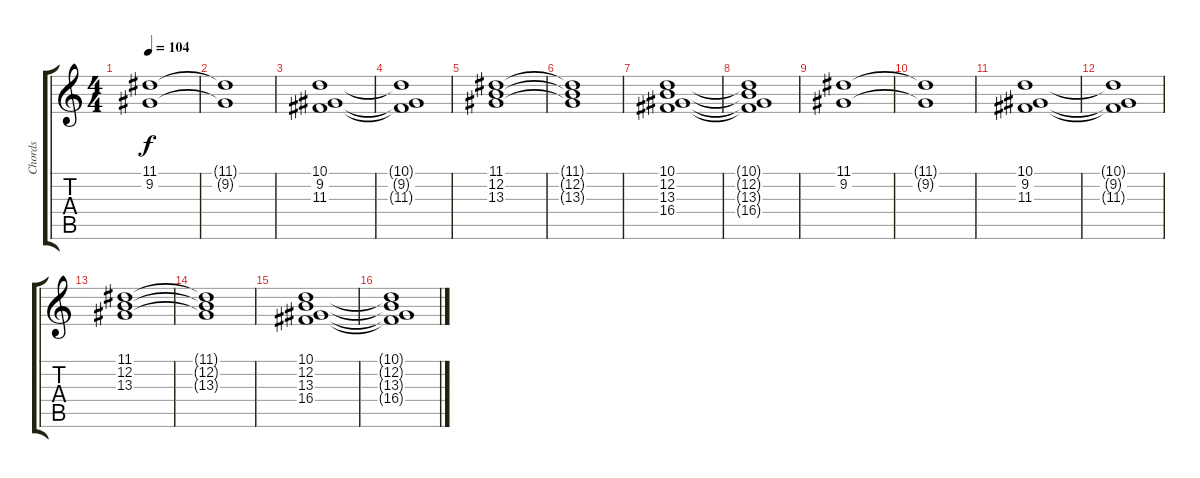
\track ("Chords" "Chords") {instrument pad2warm}
\staff {score tabs}
\tuning (E4 B3 G3 D3 A2 E2) {hide}
\ts (4 4)
\tempo 104
\clef g2
\ks c
(11.1 9.2).1{dy f instrument pad2warm} |
(11.1{t} 9.2{t}).1 |
(10.1 9.2 11.3).1 |
(10.1{t} 9.2{t} 11.3{t}).1 |
(11.1 12.2 13.3).1 |
(11.1{t} 12.2{t} 13.3{t}).1 |
(10.1 12.2 13.3 16.4).1 |
(10.1{t} 12.2{t} 13.3{t} 16.4{t}).1 |
(11.1 9.2).1 |
(11.1{t} 9.2{t}).1 |
(10.1 9.2 11.3).1 |
(10.1{t} 9.2{t} 11.3{t}).1 |
(11.1 12.2 13.3).1 |
(11.1{t} 12.2{t} 13.3{t}).1 |
(10.1 12.2 13.3 16.4).1 |
(10.1{t} 12.2{t} 13.3{t} 16.4{t}).1
